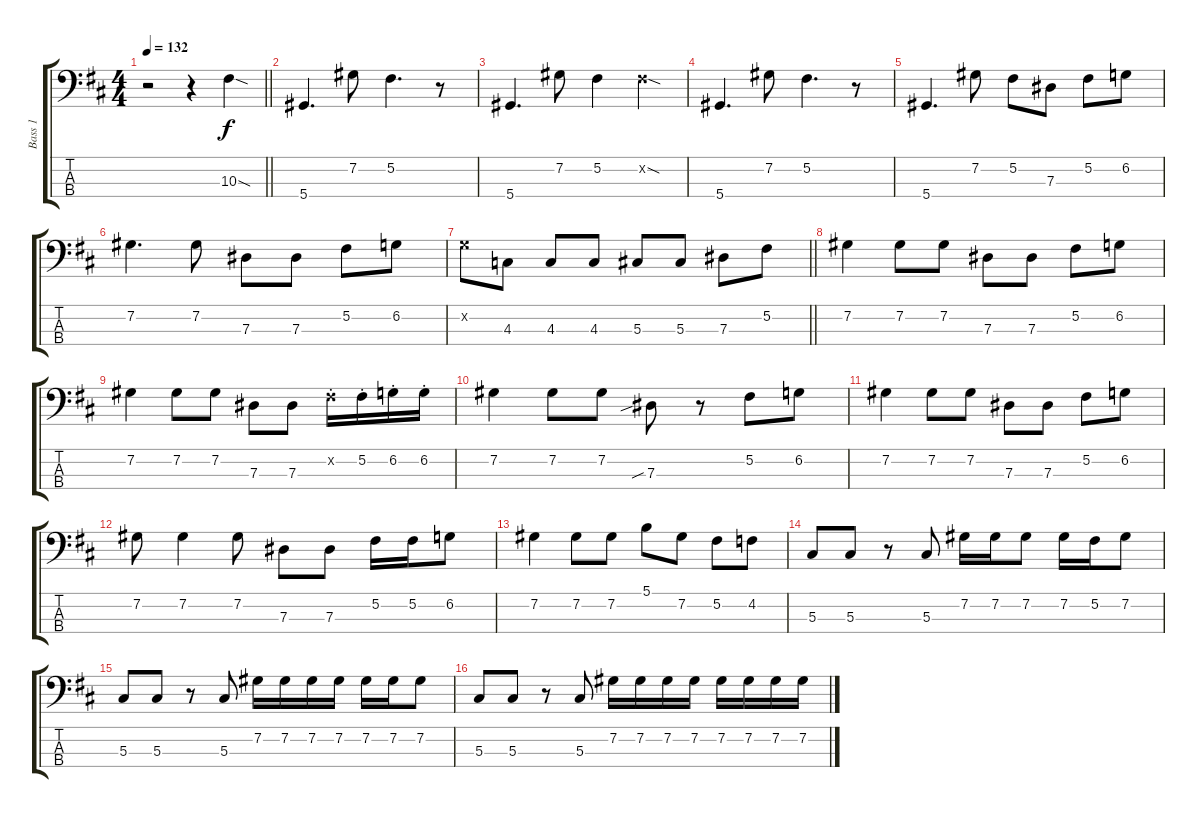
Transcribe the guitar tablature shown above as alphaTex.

\track ("Bass 1" "Bass 1") {instrument fretlessbass}
\staff {score tabs}
\tuning (Gb2 Db2 Ab1 Eb1) {hide}
\ts (4 4)
\tempo 132
\clef f4
\barLineRight lightlight
\ks d
r.2{dy f instrument fretlessbass} r.4 10.3{sod}.4 |
5.4.4{d} 7.2.8 5.2.4{d} r.8 |
5.4.4{d} 7.2.8 5.2.4 5.2{sod x}.4 |
5.4.4{d} 7.2.8 5.2.4{d} r.8 |
5.4.4{d} 7.2.8 5.2.8 7.3.8 5.2.8 6.2.8 |
7.2.4{d} 7.2.8 7.3.8 7.3.8 5.2.8 6.2.8 |
\barLineRight lightlight
6.2{x}.8 4.3.8 4.3.8 4.3.8 5.3.8 5.3.8 7.3.8 5.2.8 |
7.2.4 7.2.8 7.2.8 7.3.8 7.3.8 5.2.8 6.2.8 |
7.2.4 7.2.8 7.2.8 7.3.8 7.3.8 5.2{st x}.16 5.2{st}.16 6.2{st}.16 6.2{st}.16 |
7.2.4 7.2.8 7.2.8 7.3{sib}.8 r.8 5.2.8 6.2.8 |
7.2.4 7.2.8 7.2.8 7.3.8 7.3.8 5.2.8 6.2.8 |
7.2.8 7.2.4 7.2.8 7.3.8 7.3.8 5.2.16 5.2.16 6.2.8 |
7.2.4 7.2.8 7.2.8 5.1.8 7.2.8 5.2.8 4.2.8 |
5.3.8 5.3.8 r.8 5.3.8 7.2.16 7.2.16 7.2.8 7.2.16 5.2.16 7.2.8 |
5.3.8 5.3.8 r.8 5.3.8 7.2.16 7.2.16 7.2.16 7.2.16 7.2.16 7.2.16 7.2.8 |
5.3.8 5.3.8 r.8 5.3.8 7.2.16 7.2.16 7.2.16 7.2.16 7.2.16 7.2.16 7.2.16 7.2.16
